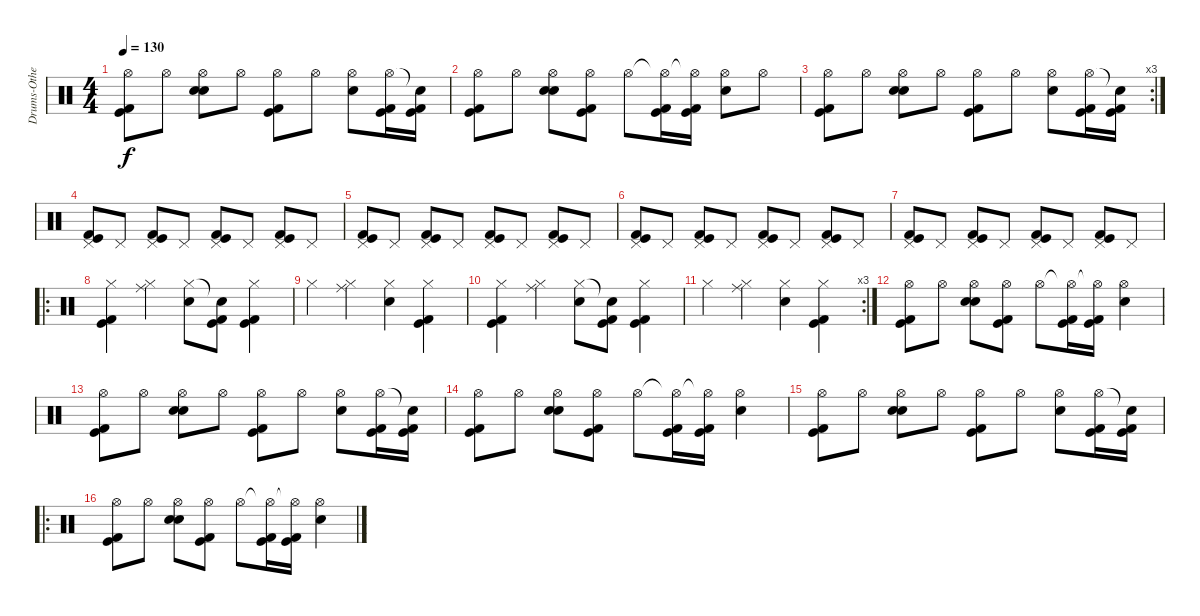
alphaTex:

\track ("Drums-Others" "Drums-Othe") {instrument percussion}
\staff {score}
\articulation defaults
\ts (4 4)
\tempo 130
\clef neutral
\ks c
("Hi-Hat (open)" "Kick (hit)" "Kick (hit) 2").8{dy f} "Hi-Hat (open)".8 ("Hi-Hat (open)" "Snare (hit) 2" "Electric Snare (hit)").8 "Hi-Hat (open)".8 ("Hi-Hat (open)" "Kick (hit)" "Kick (hit) 2").8 "Hi-Hat (open)".8 ("Hi-Hat (open)" "Snare (hit) 2").8 ("Hi-Hat (open)" "Kick (hit) 2" "Kick (hit)").16 ("Snare (hit)"{t} "Kick (hit)" "Kick (hit) 2").16 |
("Hi-Hat (open)" "Kick (hit)" "Kick (hit) 2").8 "Hi-Hat (open)".8 ("Hi-Hat (open)" "Snare (hit) 2" "Electric Snare (hit)").8 ("Hi-Hat (open)" "Kick (hit)" "Kick (hit) 2").8 "Hi-Hat (open)".8 ("Hi-Hat (open)"{t} "Kick (hit) 2" "Kick (hit)").16 ("Hi-Hat (open)"{t} "Kick (hit)" "Kick (hit) 2").16 ("Hi-Hat (open)" "Snare (hit) 2").8 "Hi-Hat (open)".8 |
\rc 3
("Hi-Hat (open)" "Kick (hit)" "Kick (hit) 2").8 "Hi-Hat (open)".8 ("Hi-Hat (open)" "Snare (hit) 2" "Electric Snare (hit)").8 "Hi-Hat (open)".8 ("Hi-Hat (open)" "Kick (hit)" "Kick (hit) 2").8 "Hi-Hat (open)".8 ("Hi-Hat (open)" "Snare (hit) 2").8 ("Hi-Hat (open)" "Kick (hit) 2" "Kick (hit)").16 ("Snare (hit)"{t} "Kick (hit)" "Kick (hit) 2").16 |
("Pedal Hi-Hat (hit)" "Kick (hit)" "Kick (hit) 2").8 "Pedal Hi-Hat (hit)".8 ("Pedal Hi-Hat (hit)" "Kick (hit)" "Kick (hit) 2").8 "Pedal Hi-Hat (hit)".8 ("Pedal Hi-Hat (hit)" "Kick (hit)" "Kick (hit) 2").8 "Pedal Hi-Hat (hit)".8 ("Pedal Hi-Hat (hit)" "Kick (hit)" "Kick (hit) 2").8 "Pedal Hi-Hat (hit)".8 |
("Pedal Hi-Hat (hit)" "Kick (hit)" "Kick (hit) 2").8 "Pedal Hi-Hat (hit)".8 ("Pedal Hi-Hat (hit)" "Kick (hit)" "Kick (hit) 2").8 "Pedal Hi-Hat (hit)".8 ("Pedal Hi-Hat (hit)" "Kick (hit)" "Kick (hit) 2").8 "Pedal Hi-Hat (hit)".8 ("Pedal Hi-Hat (hit)" "Kick (hit)" "Kick (hit) 2").8 "Pedal Hi-Hat (hit)".8 |
("Pedal Hi-Hat (hit)" "Kick (hit)" "Kick (hit) 2").8 "Pedal Hi-Hat (hit)".8 ("Pedal Hi-Hat (hit)" "Kick (hit)" "Kick (hit) 2").8 "Pedal Hi-Hat (hit)".8 ("Pedal Hi-Hat (hit)" "Kick (hit)" "Kick (hit) 2").8 "Pedal Hi-Hat (hit)".8 ("Pedal Hi-Hat (hit)" "Kick (hit)" "Kick (hit) 2").8 "Pedal Hi-Hat (hit)".8 |
("Pedal Hi-Hat (hit)" "Kick (hit)" "Kick (hit) 2").8 "Pedal Hi-Hat (hit)".8 ("Pedal Hi-Hat (hit)" "Kick (hit)" "Kick (hit) 2").8 "Pedal Hi-Hat (hit)".8 ("Pedal Hi-Hat (hit)" "Kick (hit)" "Kick (hit) 2").8 "Pedal Hi-Hat (hit)".8 ("Pedal Hi-Hat (hit)" "Kick (hit)" "Kick (hit) 2").8 "Pedal Hi-Hat (hit)".8 |
\ro
("Hi-Hat (closed)" "Kick (hit)" "Kick (hit) 2").4 ("Hi-Hat (closed)" "Ride (middle)").4 ("Hi-Hat (closed)" "Snare (hit) 2").8 ("Snare (hit)"{t} "Kick (hit)" "Kick (hit) 2").8 ("Hi-Hat (closed)" "Kick (hit)" "Kick (hit) 2").4 |
"Hi-Hat (closed)".4 ("Hi-Hat (closed)" "Ride (middle)").4 ("Hi-Hat (closed)" "Snare (hit) 2").4 ("Hi-Hat (closed)" "Kick (hit)" "Kick (hit) 2").4 |
("Hi-Hat (closed)" "Kick (hit)" "Kick (hit) 2").4 ("Hi-Hat (closed)" "Ride (middle)").4 ("Hi-Hat (closed)" "Snare (hit) 2").8 ("Snare (hit)"{t} "Kick (hit)" "Kick (hit) 2").8 ("Hi-Hat (closed)" "Kick (hit)" "Kick (hit) 2").4 |
\rc 3 "Hi-Hat (closed)".4
("Hi-Hat (closed)" "Ride (middle)").4 ("Hi-Hat (closed)" "Snare (hit) 2").4 ("Hi-Hat (closed)" "Kick (hit)" "Kick (hit) 2").4 |
("Hi-Hat (open)" "Kick (hit)" "Kick (hit) 2").8 "Hi-Hat (open)".8 ("Hi-Hat (open)" "Snare (hit) 2" "Electric Snare (hit)").8 ("Hi-Hat (open)" "Kick (hit)" "Kick (hit) 2").8 "Hi-Hat (open)".8 ("Hi-Hat (open)"{t} "Kick (hit) 2" "Kick (hit)").16 ("Hi-Hat (open)"{t} "Kick (hit)" "Kick (hit) 2").16 ("Hi-Hat (open)" "Snare (hit) 2").4 |
("Hi-Hat (open)" "Kick (hit)" "Kick (hit) 2").8 "Hi-Hat (open)".8 ("Hi-Hat (open)" "Snare (hit) 2" "Electric Snare (hit)").8 "Hi-Hat (open)".8 ("Hi-Hat (open)" "Kick (hit)" "Kick (hit) 2").8 "Hi-Hat (open)".8 ("Hi-Hat (open)" "Snare (hit) 2").8 ("Hi-Hat (open)" "Kick (hit) 2" "Kick (hit)").16 ("Snare (hit)"{t} "Kick (hit)" "Kick (hit) 2").16 |
("Hi-Hat (open)" "Kick (hit)" "Kick (hit) 2").8 "Hi-Hat (open)".8 ("Hi-Hat (open)" "Snare (hit) 2" "Electric Snare (hit)").8 ("Hi-Hat (open)" "Kick (hit)" "Kick (hit) 2").8 "Hi-Hat (open)".8 ("Hi-Hat (open)"{t} "Kick (hit) 2" "Kick (hit)").16 ("Hi-Hat (open)"{t} "Kick (hit)" "Kick (hit) 2").16 ("Hi-Hat (open)" "Snare (hit) 2").4 |
("Hi-Hat (open)" "Kick (hit)" "Kick (hit) 2").8 "Hi-Hat (open)".8 ("Hi-Hat (open)" "Snare (hit) 2" "Electric Snare (hit)").8 "Hi-Hat (open)".8 ("Hi-Hat (open)" "Kick (hit)" "Kick (hit) 2").8 "Hi-Hat (open)".8 ("Hi-Hat (open)" "Snare (hit) 2").8 ("Hi-Hat (open)" "Kick (hit) 2" "Kick (hit)").16 ("Snare (hit)"{t} "Kick (hit)" "Kick (hit) 2").16 |
\ro
("Hi-Hat (open)" "Kick (hit)" "Kick (hit) 2").8 "Hi-Hat (open)".8 ("Hi-Hat (open)" "Snare (hit) 2" "Electric Snare (hit)").8 ("Hi-Hat (open)" "Kick (hit)" "Kick (hit) 2").8 "Hi-Hat (open)".8 ("Hi-Hat (open)"{t} "Kick (hit) 2" "Kick (hit)").16 ("Hi-Hat (open)"{t} "Kick (hit)" "Kick (hit) 2").16 ("Hi-Hat (open)" "Snare (hit) 2").4
